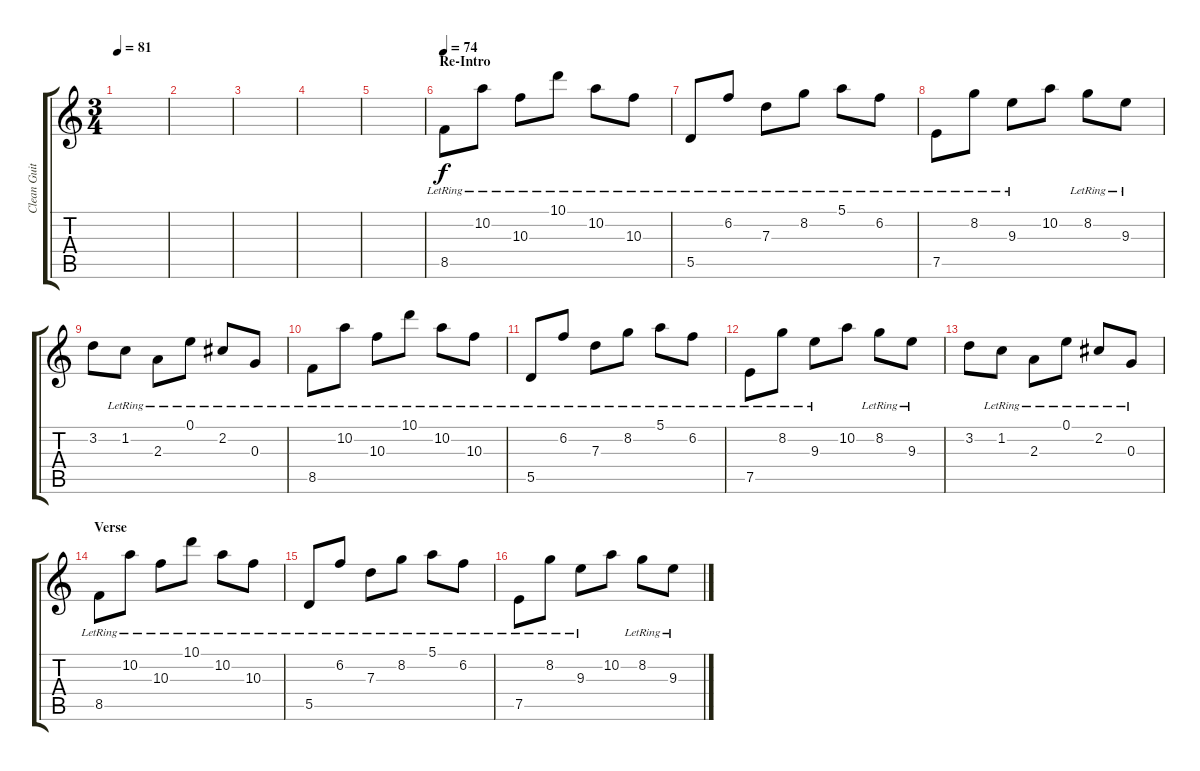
\track ("Clean Guitar" "Clean Guit") {instrument electricguitarjazz}
\staff {score tabs}
\tuning (E4 B3 G3 D3 A2 D2) {hide}
\ts (3 4)
\tempo 81
\clef g2
\ks c
|
|
|
|
|
\section ("" "Re-Intro")
\tempo 74
8.5{lr}.8 10.2{lr}.8 10.3{lr}.8 10.1{lr}.8 10.2{lr}.8 10.3{lr}.8 |
5.5{lr}.8 6.2{lr}.8 7.3{lr}.8 8.2{lr}.8 5.1{lr}.8 6.2{lr}.8 |
7.5{lr}.8 8.2{lr}.8 9.3{lr}.8 10.2.8 8.2{lr}.8 9.3{lr}.8 |
3.2.8 1.2{lr}.8 2.3{lr}.8 0.1{lr}.8 2.2{lr}.8 0.3{lr}.8 |
8.5{lr}.8 10.2{lr}.8 10.3{lr}.8 10.1{lr}.8 10.2{lr}.8 10.3{lr}.8 |
5.5{lr}.8 6.2{lr}.8 7.3{lr}.8 8.2{lr}.8 5.1{lr}.8 6.2{lr}.8 |
7.5{lr}.8 8.2{lr}.8 9.3{lr}.8 10.2.8 8.2{lr}.8 9.3{lr}.8 |
3.2.8 1.2{lr}.8 2.3{lr}.8 0.1{lr}.8 2.2{lr}.8 0.3{lr}.8 |
\section ("" "Verse")
8.5{lr}.8 10.2{lr}.8 10.3{lr}.8 10.1{lr}.8 10.2{lr}.8 10.3{lr}.8 |
5.5{lr}.8 6.2{lr}.8 7.3{lr}.8 8.2{lr}.8 5.1{lr}.8 6.2{lr}.8 |
7.5{lr}.8 8.2{lr}.8 9.3{lr}.8 10.2.8 8.2{lr}.8 9.3{lr}.8
